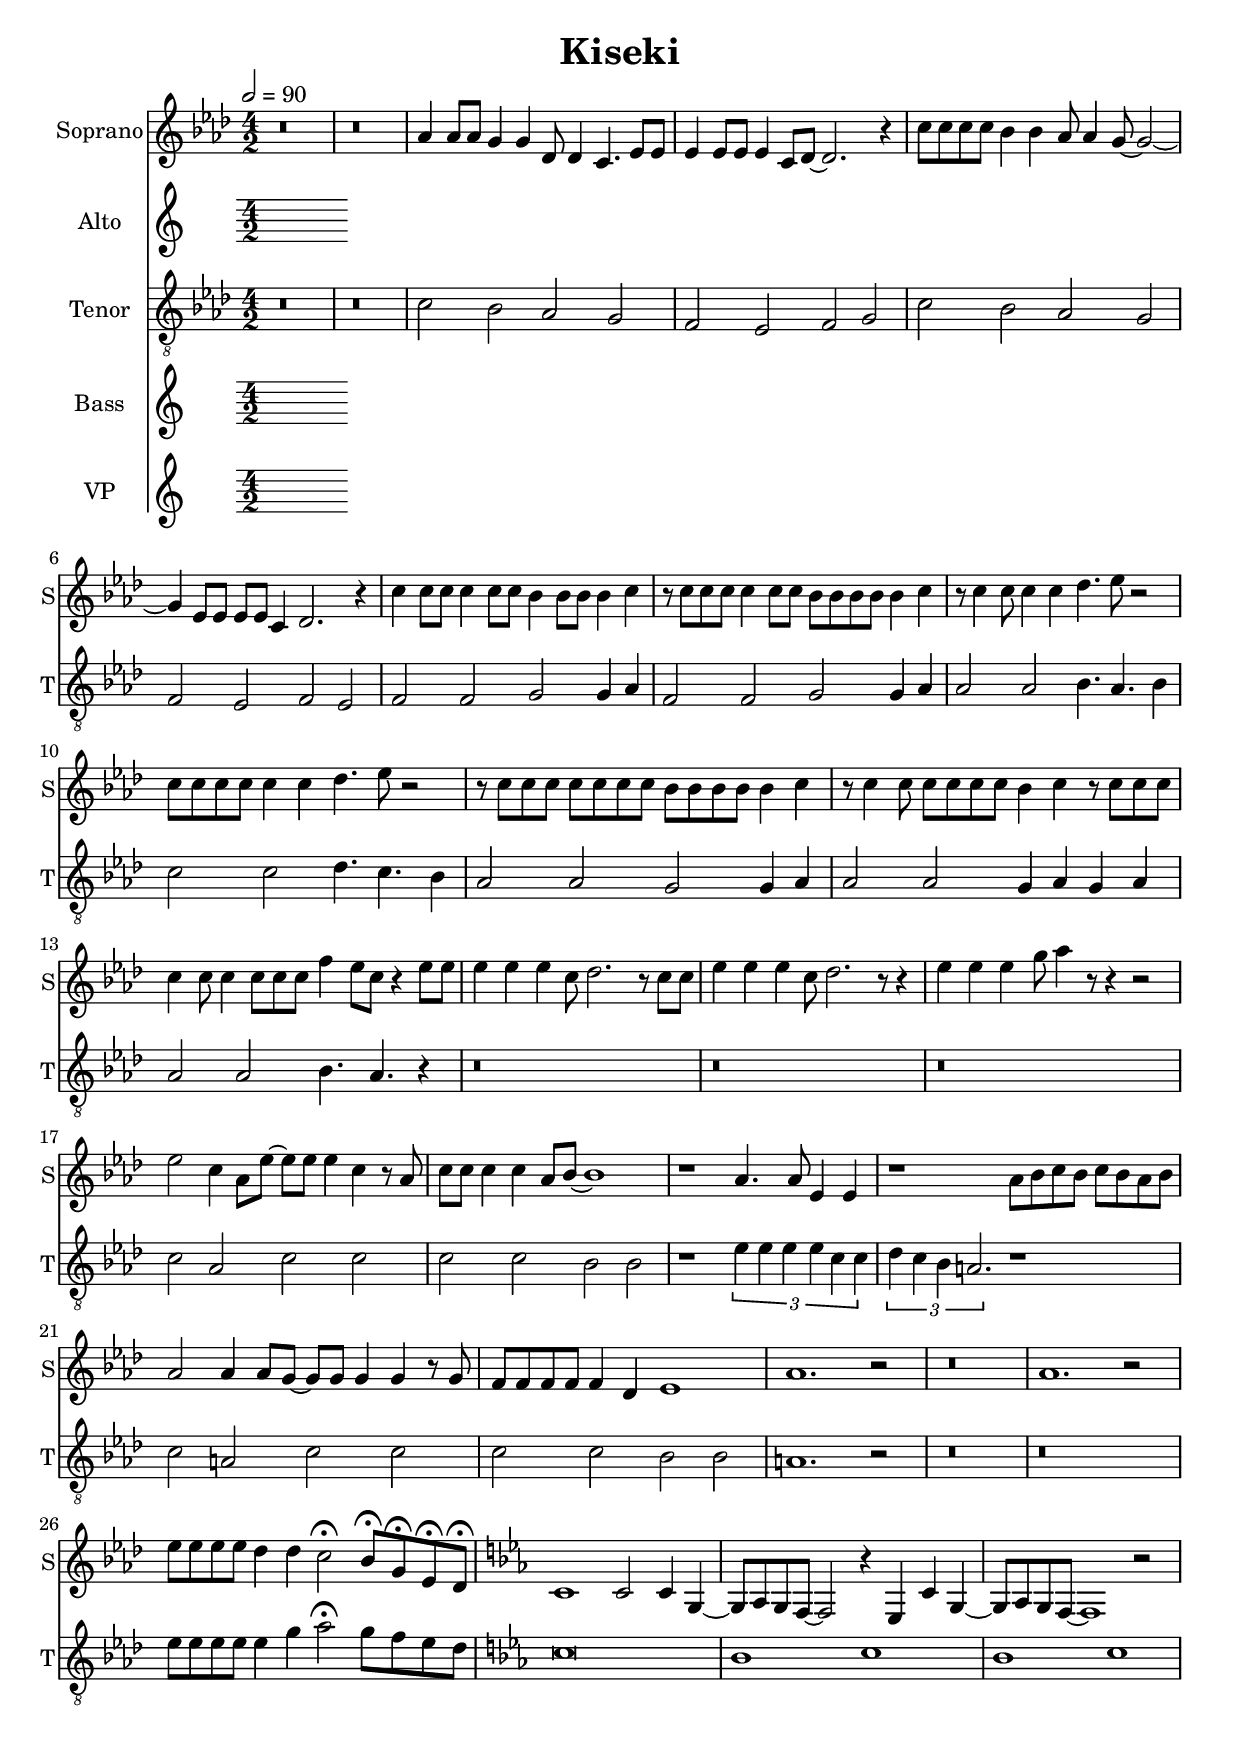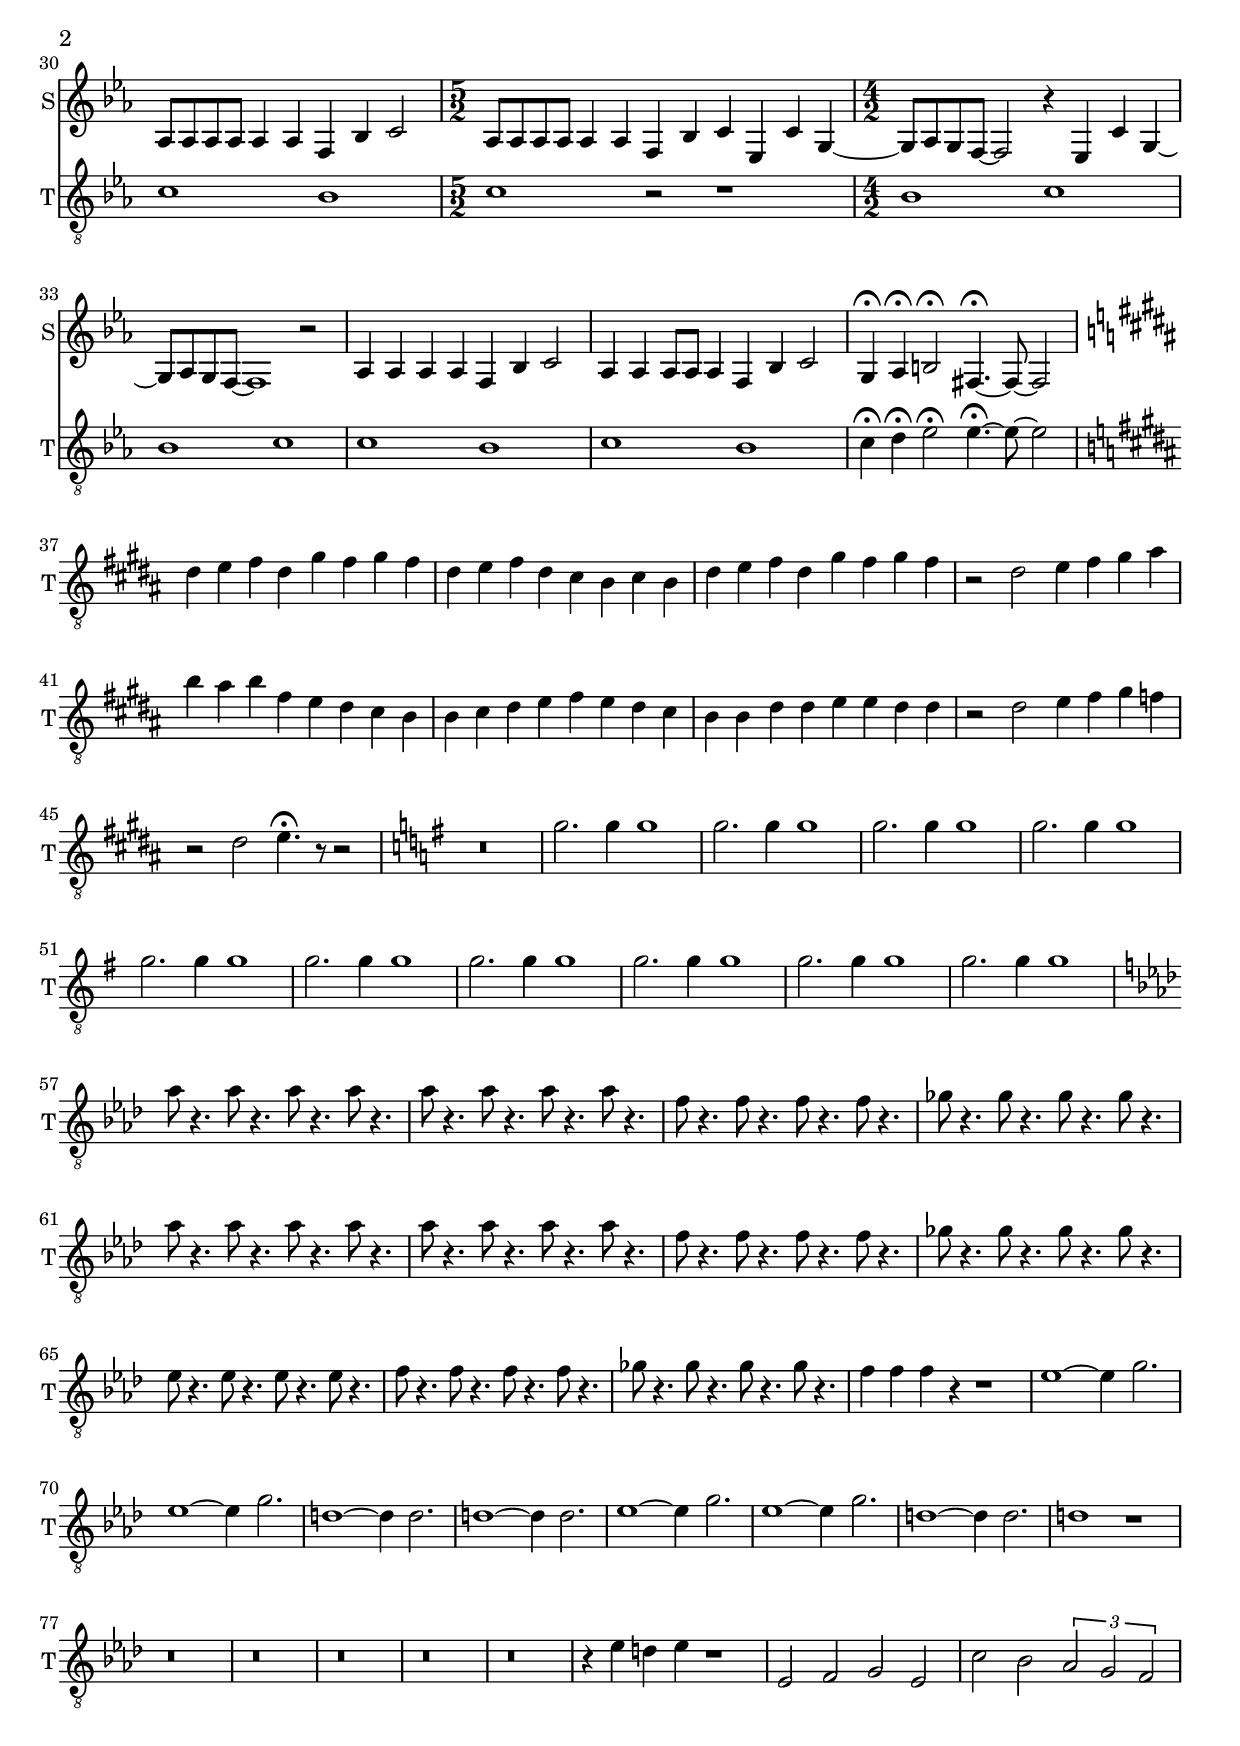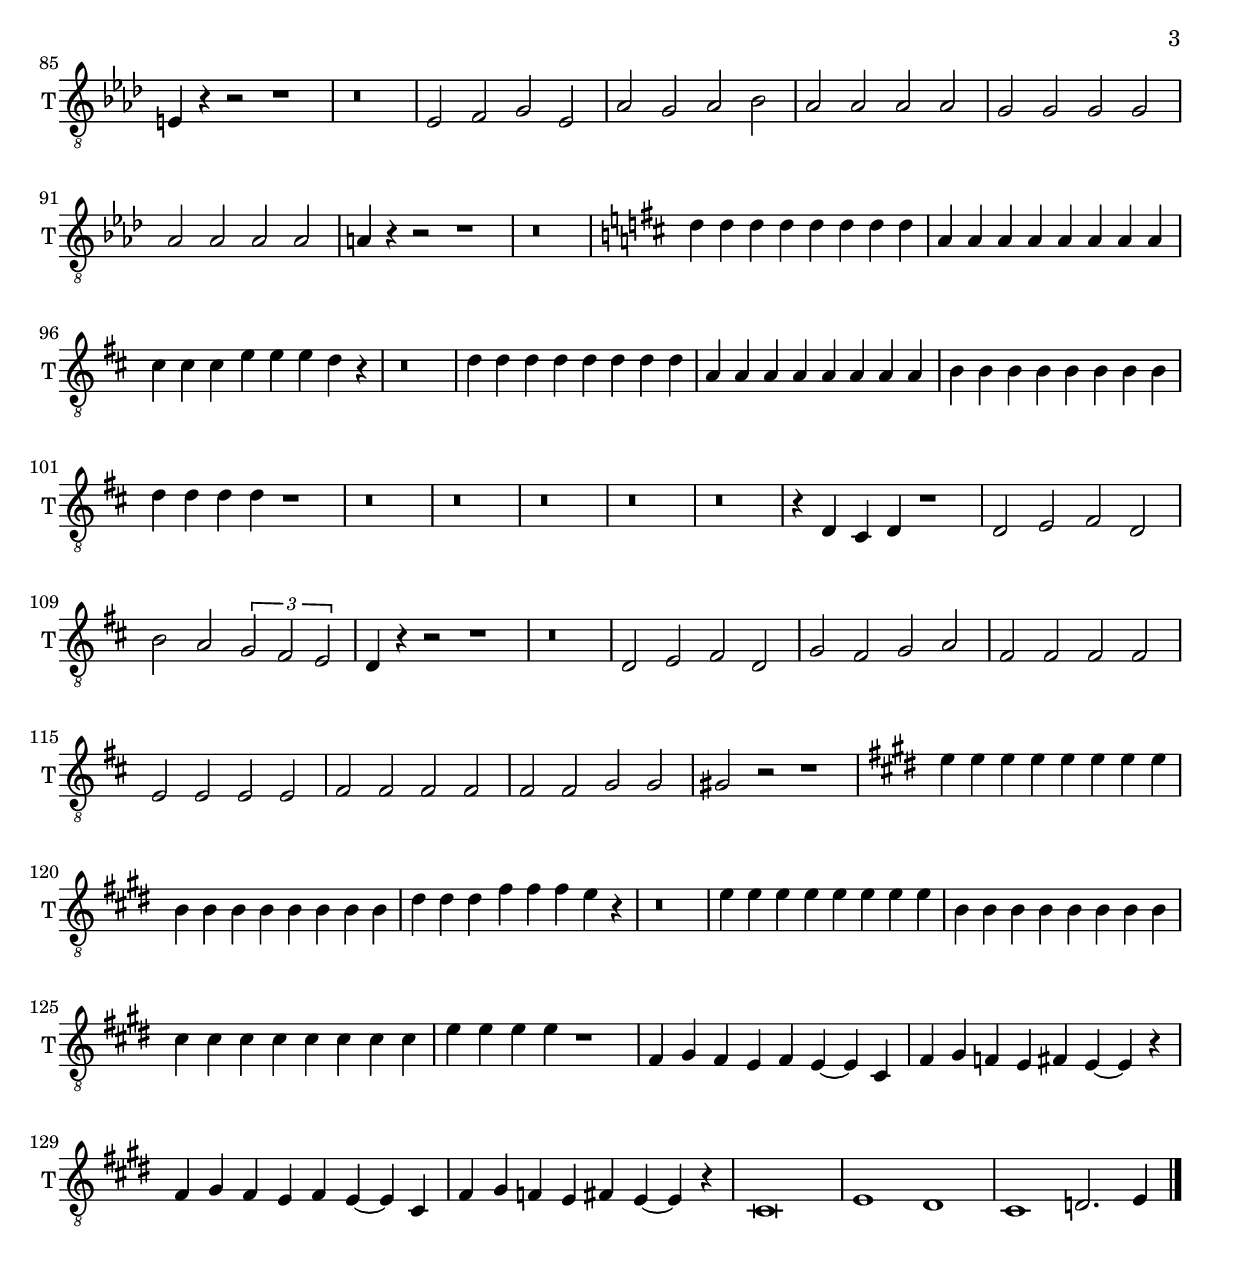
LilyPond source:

\version "2.19.82"
\include "event-listener.ly"
\version "2.19.82"
soprano = \relative b' {
    \clef "treble"
    \tempo 2=90
    \key aes \major
    \time 4/2
    \repeat unfold 2 r\breve |
    aes4 aes8 aes g4 g des8 des4 c4. ees8 ees |
    ees4 ees8 ees ees4 c8 des~ des2. r4 |
    c'8 c c c bes4 bes aes8 aes4 g8~ g2~ |
    g4 ees8 ees ees ees c4 des2. r4 |
    c'4 c8 c c4 c8 c bes4 bes8 bes bes4 c |
    r8 c c c c4 c8 c bes bes bes bes bes4 c |
    r8 c4 c8 c4 c des4. ees8 r2 |
    c8 c c c c4 c des4. ees8 r2 |
    r8 c c c c c c c bes bes bes bes bes4 c |
    r8 c4 c8 c c c c bes4 c r8 c c c |
    c4 c8 c4 c8 c c f4 ees8 c r4 ees8 ees |
    ees4 ees ees c8 des2. r8 c c |
    ees4 ees ees c8 des2. r8 r4 |
    ees ees ees g8 aes4 r8 r4 r2 |
    ees2 c4 aes8 ees'~ ees ees ees4 c r8 aes |
    c c c4 c aes8 bes~ bes1 |
    r1 aes4. aes8 ees4 ees |
    r1 aes8 bes c bes c bes aes bes |
    aes2 aes4 aes8 g~ g g g4 g r8 g |
    f8 f f f f4 des ees1 |
    aes1. r2 |
    r\breve |
    aes1. r2 |
    ees'8 ees ees ees des4 des c2\fermata bes8\fermata g\fermata ees\fermata des\fermata |
    \key ees \major
    c1 c2 c4 g~ |
    g8 aes g f~ f2 r4 ees c' g~ |
    g8 aes g f~ f1 r2 |
    aes8 aes aes aes aes4 aes f bes c2 |
    \time 5/2
    aes8 aes aes aes aes4 aes f bes c ees, c' g~ |
    \time 4/2
    g8 aes g f~ f2 r4 ees4 c' g~ |
    g8 aes g f~ f1 r2 |
    aes4 aes aes aes f bes c2 |
    aes4 aes aes8 aes aes4 f bes c2 |
    g4\fermata aes\fermata b2\fermata fis4.\fermata~ fis8~ fis2 |
    \key b \major 
}

\version "2.19.82"
alto = \relative b {
    
}

\version "2.19.82"
tenor = \relative b {
    \clef "treble_8"
    \tempo 2=90
    \key aes \major
    \time 4/2
    r\breve |
    r\breve |
    c2 bes aes g |
    f ees f g |
    c bes aes g |
    f ees f ees |
    f f g g4 aes |
    f2 f g g4 aes |
    aes2 aes bes4. aes bes4 |
    c2 c des4. c bes4 |
    aes2 aes g g4 aes |
    aes2 aes g4 aes g aes |
    aes2 aes bes4. aes4. r4 |
    \repeat unfold 3 r\breve |
    c2 aes c c |
    c c bes bes |
    r1 \tuplet 3/2 { ees4 ees ees ees c c } |
    \tuplet 3/2 { des4 c bes a2. } r1 |
    c2 a c c |
    c c bes bes |
    a1. r2 |
    \repeat unfold 2 r\breve |
    ees'8 ees ees ees ees4 g aes2\fermata g8 f ees des |
    \key ees \major
    c\breve |
    bes1 c |
    bes c |
    c bes |
    \time 5/2
    c r2 r1 |
    \time 4/2
    bes1 c |
    bes c |
    c bes |
    c bes |
    c4\fermata d\fermata ees2\fermata ees4.\fermata~ ees8~ ees2 |
    \key b \major 
    dis4 e fis dis gis fis gis fis |
    dis e fis dis cis b cis b |
    dis e fis dis gis fis gis fis |
    r2 dis e4 fis gis ais |
    b ais b fis e dis cis b |
    b cis dis e fis e dis cis |
    b b dis dis e e dis dis |
    r2 dis e4 fis gis f |
    r2 dis e4.\fermata r8 r2 |
    \key g \major
    r\breve |
    \repeat unfold 10 { g2. g4 g1 } |
    \key aes \major 
    \repeat unfold 2 {
        \repeat unfold 8 { aes8 r4. } |
        \repeat unfold 4 { f8 r4. } |
        \repeat unfold 4 { ges8 r4. } |
    }
    \repeat unfold 4 { ees8 r4. } |
    \repeat unfold 4 { f8 r4. } |
    \repeat unfold 4 { ges8 r4. } |
    f4 f f r r1 |
    \repeat unfold 2 { ees1~ ees4 g2. } |
    \repeat unfold 2 { d1~ d4 d2. } |
    \repeat unfold 2 { ees1~ ees4 g2. } |
    d1~ d4 d2. |
    d1 r |
    \repeat unfold 5 r\breve |
    r4 ees d ees r1 |
    ees,2 f g ees |
    c' bes \tuplet 3/2 { aes g f } |
    e4 r r2 r1 |
    r\breve |
    ees2 f g ees |
    aes g aes bes |
    \repeat unfold 4 aes |
    \repeat unfold 4 g |
    \repeat unfold 4 aes |
    a4 r r2 r1 |
    r\breve |
    \key d \major
    \repeat unfold 8 d4 |
    \repeat unfold 8 a |
    cis cis cis e e e d r |
    r\breve |
    \repeat unfold 8 d4 |
    \repeat unfold 8 a |
    \repeat unfold 8 b |
    \repeat unfold 4 { d } r1 |
    \repeat unfold 5 r\breve |
    r4 d, cis d r1 |
    d2 e fis d |
    b' a \tuplet 3/2 { g fis e } |
    d4 r r2 r1 |
    r\breve |
    d2 e fis d |
    g fis g a |
    \repeat unfold 4 fis |
    \repeat unfold 4 e |
    \repeat unfold 4 fis |
    fis fis g g |
    gis r2 r1 |
    \key e \major
    \repeat unfold 8 e'4 |
    \repeat unfold 8 b |
    dis dis dis fis fis fis e r |
    r\breve
    \repeat unfold 8 e4 |
    \repeat unfold 8 b |
    \repeat unfold 8 cis |
    \repeat unfold 4 e r1 |
    \repeat unfold 2 {
        fis,4 gis fis e fis e~ e cis |
        fis gis f e fis e~ e r
    }
    cis\breve |
    e1 dis |
    cis d2. e4 |
    \bar "|."
}

\version "2.19.82"
bass = \relative b {
    
}

\version "2.19.82"
vp = \relative b {
    
}


\book {
  \bookOutputSuffix "full"
  \header {
    title = "Kiseki"
  }
  \score {
    <<
      \new Staff \with {
        instrumentName = #"Soprano"
        shortInstrumentName = #"S"
      } \soprano
      \new Staff \with {
        instrumentName = #"Alto"
        shortInstrumentName = #"A"
      } \alto
      \new Staff \with {
        instrumentName = #"Tenor"
        shortInstrumentName = #"T"
      } \tenor
      \new Staff \with {
        instrumentName = #"Bass"
        shortInstrumentName = #"B"
      } \bass
      \new Staff \with {
        instrumentName = #"VP"
        shortInstrumentName = #"VP"
      } \vp
    >>
    \layout {
      \context { \Staff }
    }
  }

  \score {
    \unfoldRepeats <<
      \new Staff \with {
        instrumentName = #"Soprano"
        shortInstrumentName = #"S"
      } \soprano
      \new Staff \with {
        instrumentName = #"Alto"
        shortInstrumentName = #"A"
      } \alto
      \new Staff \with {
        instrumentName = #"Tenor"
        shortInstrumentName = #"T"
      } \tenor
      \new Staff \with {
        instrumentName = #"Bass"
        shortInstrumentName = #"B"
      } \bass
      \new Staff \with {
        instrumentName = #"VP"
        shortInstrumentName = #"VP"
      } \vp
    >>
    \midi { }
  }
}